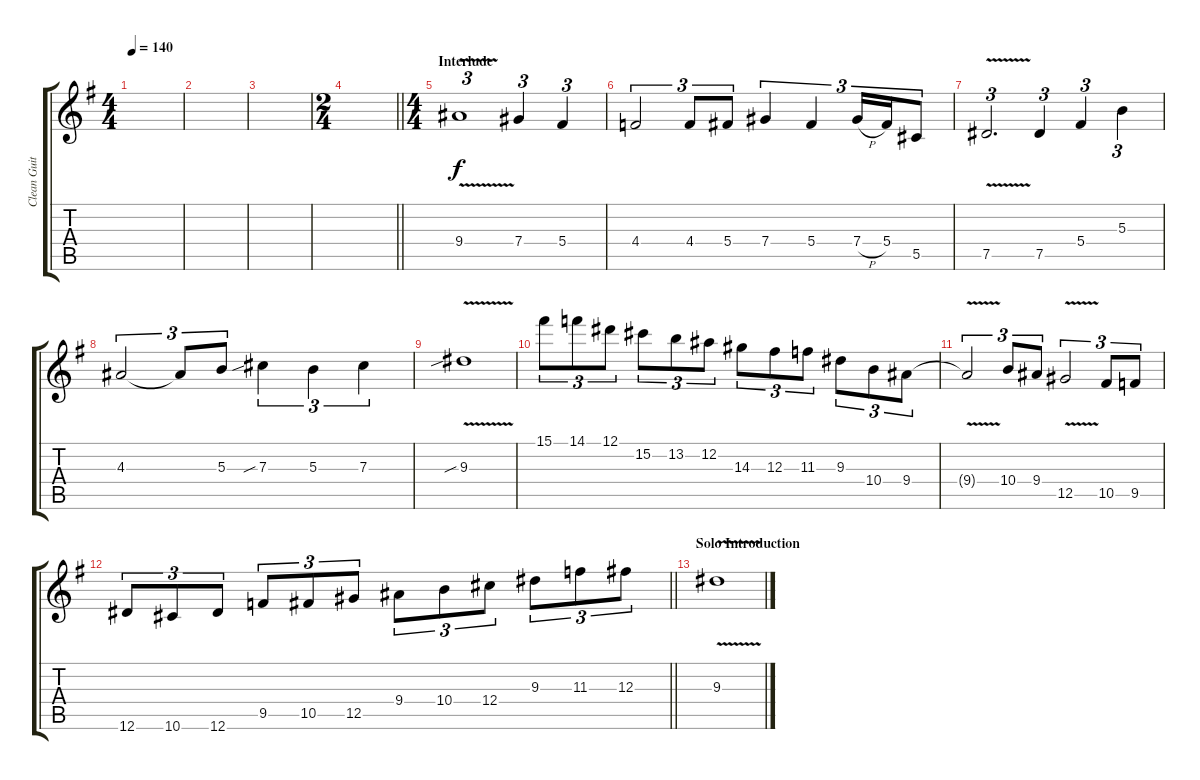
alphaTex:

\track ("Clean Guitar 1" "Clean Guit") {instrument electricguitarjazz}
\staff {score tabs}
\tuning (Eb4 Bb3 Gb3 Db3 Ab2 Eb2) {hide}
\ts (4 4)
\tempo 140
\clef g2
\ks eminor
|
|
|
\ts (2 4)
\barLineRight lightlight
|
\ts (4 4)
\section ("" "Interlude")
9.4{v}.1{tu (3 2)} 7.4.4{tu (3 2)} 5.4.4{tu (3 2)} |
4.4.2{tu (3 2)} 4.4.8{tu (3 2)} 5.4.8{tu (3 2)} 7.4.4{tu (3 2)} 5.4.4{tu (3 2)} 7.4{h}.16{tu (3 2)} 5.4.16{tu (3 2)} 5.5.8{tu (3 2)} |
7.5{v}.2{d tu (3 2)} 7.5.4{tu (3 2)} 5.4.4{tu (3 2)} 5.3.4{tu (3 2)} |
4.3.2{tu (3 2)} 4.3{t}.8{tu (3 2)} 5.3.8{tu (3 2)} 7.3{sib}.4{tu (3 2)} 5.3.4{tu (3 2)} 7.3.4{tu (3 2)} |
9.3{v sib}.1 |
15.1.8{tu (3 2)} 14.1.8{tu (3 2)} 12.1.8{tu (3 2)} 15.2.8{tu (3 2)} 13.2.8{tu (3 2)} 12.2.8{tu (3 2)} 14.3.8{tu (3 2)} 12.3.8{tu (3 2)} 11.3.8{tu (3 2)} 9.3.8{tu (3 2)} 10.4.8{tu (3 2)} 9.4.8{tu (3 2)} |
9.4{v t}.2{tu (3 2)} 10.4.8{tu (3 2)} 9.4.8{tu (3 2)} 12.5{v}.2{tu (3 2)} 10.5.8{tu (3 2)} 9.5.8{tu (3 2)} |
\barLineRight lightlight
12.6.8{tu (3 2)} 10.6.8{tu (3 2)} 12.6.8{tu (3 2)} 9.5.8{tu (3 2)} 10.5.8{tu (3 2)} 12.5.8{tu (3 2)} 9.4.8{tu (3 2)} 10.4.8{tu (3 2)} 12.4.8{tu (3 2)} 9.3.8{tu (3 2)} 11.3.8{tu (3 2)} 12.3.8{tu (3 2)} |
\section ("" "Solo Introduction")
9.3{v}.1
